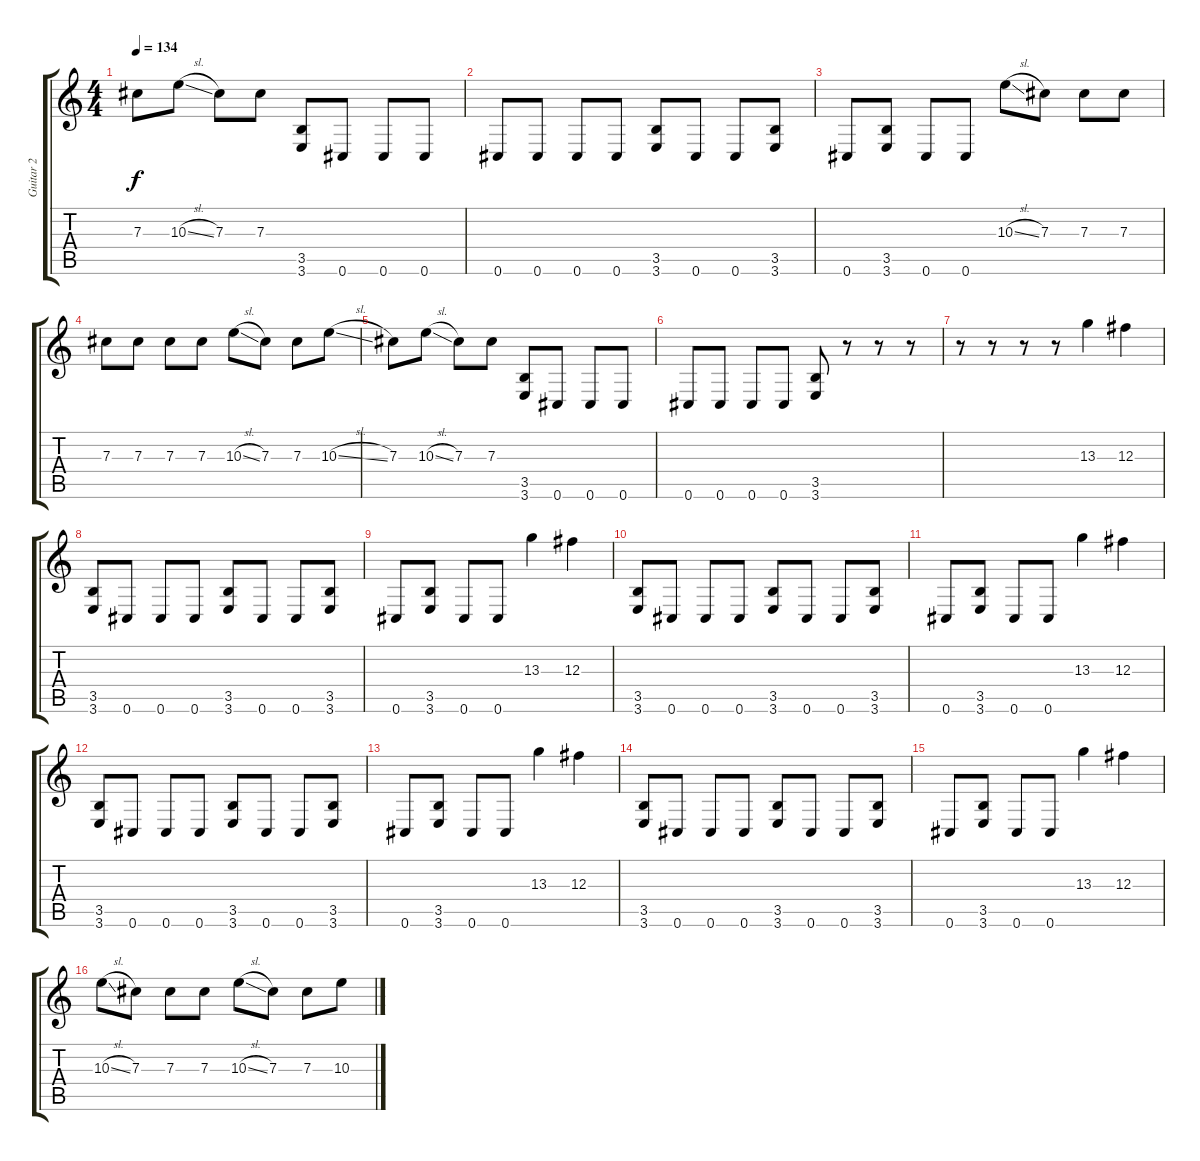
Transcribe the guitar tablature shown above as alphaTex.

\track ("Guitar 2" "Guitar 2") {instrument overdrivenguitar}
\staff {score tabs}
\tuning (Eb4 Bb3 Gb3 Db3 Ab2 Db2) {hide}
\ts (4 4)
\tempo 134
\clef g2
\ks c
7.3.8{dy f} 10.3{sl}.8 7.3.8 7.3.8 (3.5 3.6).8 0.6.8 0.6.8 0.6.8 |
0.6.8 0.6.8 0.6.8 0.6.8 (3.5 3.6).8 0.6.8 0.6.8 (3.5 3.6).8 |
0.6.8 (3.5 3.6).8 0.6.8 0.6.8 10.3{sl}.8 7.3.8 7.3.8 7.3.8 |
7.3.8 7.3.8 7.3.8 7.3.8 10.3{sl}.8 7.3.8 7.3.8 10.3{sl}.8 |
7.3.8 10.3{sl}.8 7.3.8 7.3.8 (3.5 3.6).8 0.6.8 0.6.8 0.6.8 |
0.6.8 0.6.8 0.6.8 0.6.8 (3.5 3.6).8 r.8 r.8 r.8 |
r.8 r.8 r.8 r.8 13.3.4 12.3.4 |
(3.5 3.6).8 0.6.8 0.6.8 0.6.8 (3.5 3.6).8 0.6.8 0.6.8 (3.5 3.6).8 |
0.6.8 (3.5 3.6).8 0.6.8 0.6.8 13.3.4 12.3.4 |
(3.5 3.6).8 0.6.8 0.6.8 0.6.8 (3.5 3.6).8 0.6.8 0.6.8 (3.5 3.6).8 |
0.6.8 (3.5 3.6).8 0.6.8 0.6.8 13.3.4 12.3.4 |
(3.5 3.6).8 0.6.8 0.6.8 0.6.8 (3.5 3.6).8 0.6.8 0.6.8 (3.5 3.6).8 |
0.6.8 (3.5 3.6).8 0.6.8 0.6.8 13.3.4 12.3.4 |
(3.5 3.6).8 0.6.8 0.6.8 0.6.8 (3.5 3.6).8 0.6.8 0.6.8 (3.5 3.6).8 |
0.6.8 (3.5 3.6).8 0.6.8 0.6.8 13.3.4 12.3.4 |
10.3{sl}.8 7.3.8 7.3.8 7.3.8 10.3{sl}.8 7.3.8 7.3.8 10.3{sl}.8
